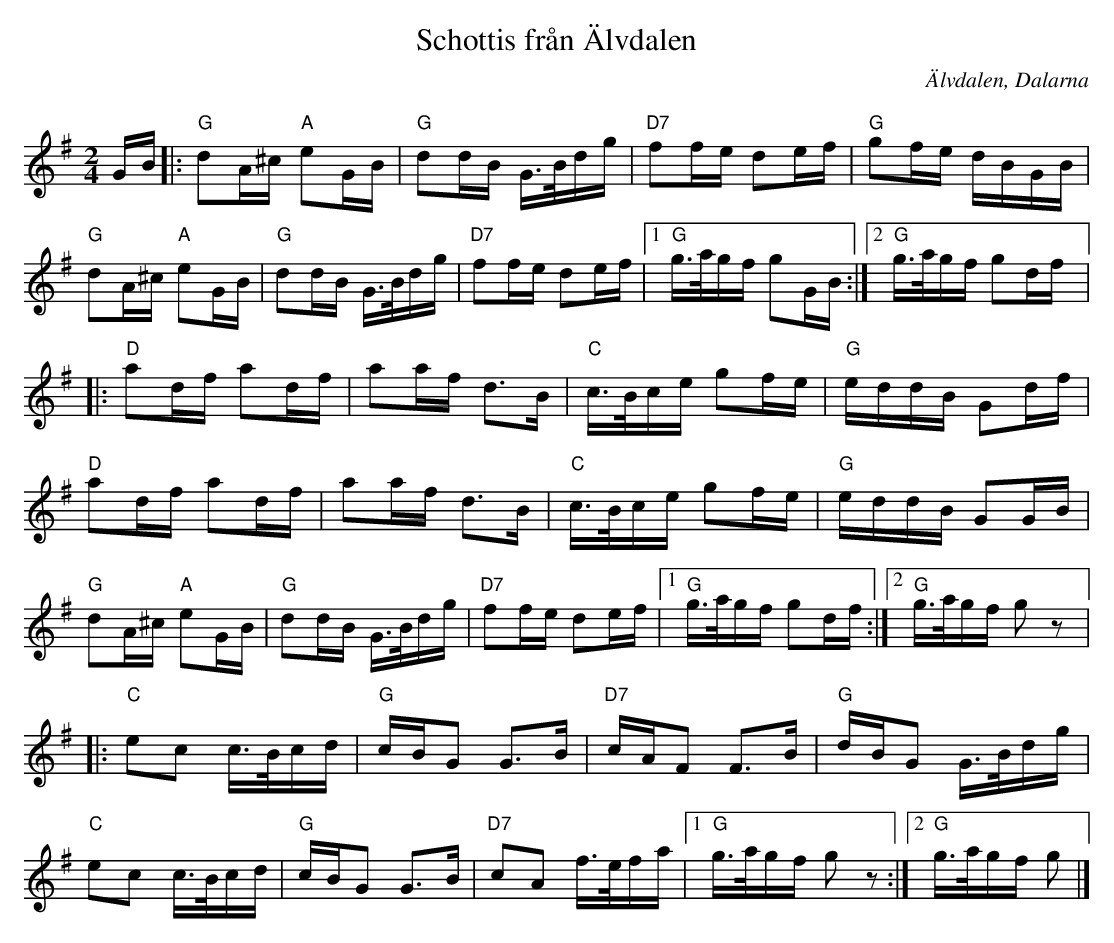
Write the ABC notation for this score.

X:1
T:Schottis från Älvdalen
O:Älvdalen, Dalarna
Q:70
M:2/4
L:1/16
K:G
V:1
GB |: "G" d2A^c "A" e2GB | "G" d2dB G>Bdg | "D7" f2fe d2ef | "G" g2fe dBGB |
"G" d2A^c "A" e2GB | "G" d2dB G>Bdg | "D7" f2fe d2ef |1 "G" g>agf g2GB :|2 "G" g>agf  g2df |:
"D" a2df a2df | a2af d3B | "C" c>Bce g2fe | "G" eddB G2df |
"D" a2df a2df | a2af d3B | "C" c>Bce g2fe | "G" eddB G2GB |
"G" d2A^c "A" e2GB | "G" d2dB G>Bdg | "D7" f2fe d2ef |1 "G" g>agf g2df :|2 "G" g>agf  g2z2 |:
"C" e2c2 c>Bcd | "G" cBG2 G3B | "D7" cAF2 F3B | "G" dBG2 G>Bdg |
"C" e2c2 c>Bcd | "G" cBG2 G3B | "D7" c2A2 f>efa |1 "G" g>agf g2z2 :|2 "G" g>agf g2 |]
